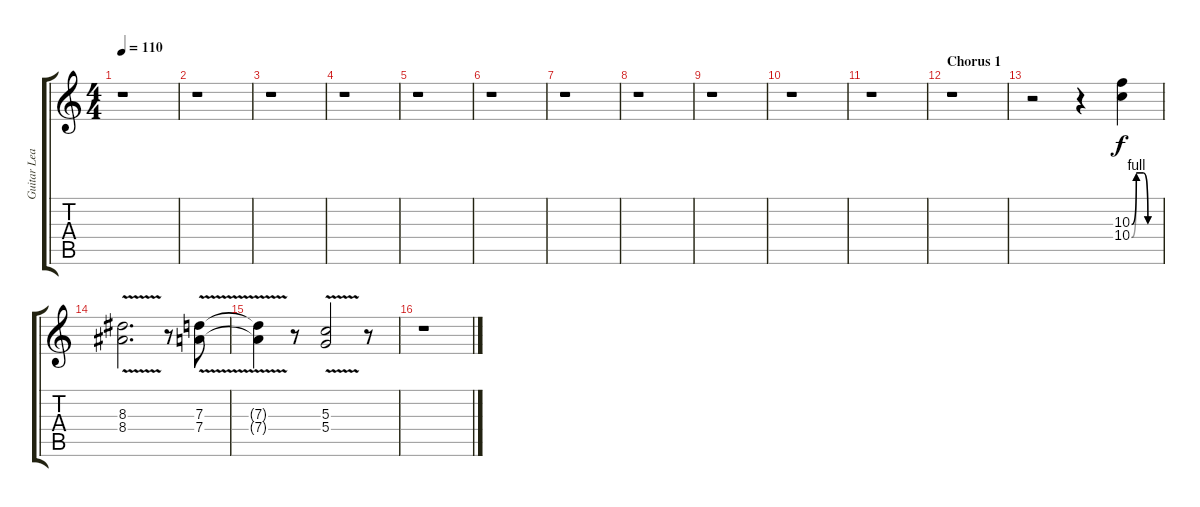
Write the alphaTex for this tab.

\track ("Guitar Leads/Solos" "Guitar Lea") {instrument overdrivenguitar}
\staff {score tabs}
\tuning (E4 B3 G3 D3 A2 E2) {hide}
\ts (4 4)
\tempo 110
\clef g2
\ks c
r.1{dy f} |
r.1 |
r.1 |
r.1 |
r.1 |
r.1 |
r.1 |
r.1 |
r.1 |
r.1 |
r.1 |
\section ("" "Chorus 1")
r.1 |
r.2 r.4 (10.3{be (custom 0 0 10 4 25 4 35 0 60 0)} 10.4{be (custom 0 0 10 4 25 4 35 0 60 0)}).4 |
(8.3{v} 8.4{v}).2{d} r.8 (7.3{v} 7.4{v}).8 |
(7.3{t} 7.4{t}).4 r.8 (5.3{v} 5.4{v}).2 r.8 |
r.1
